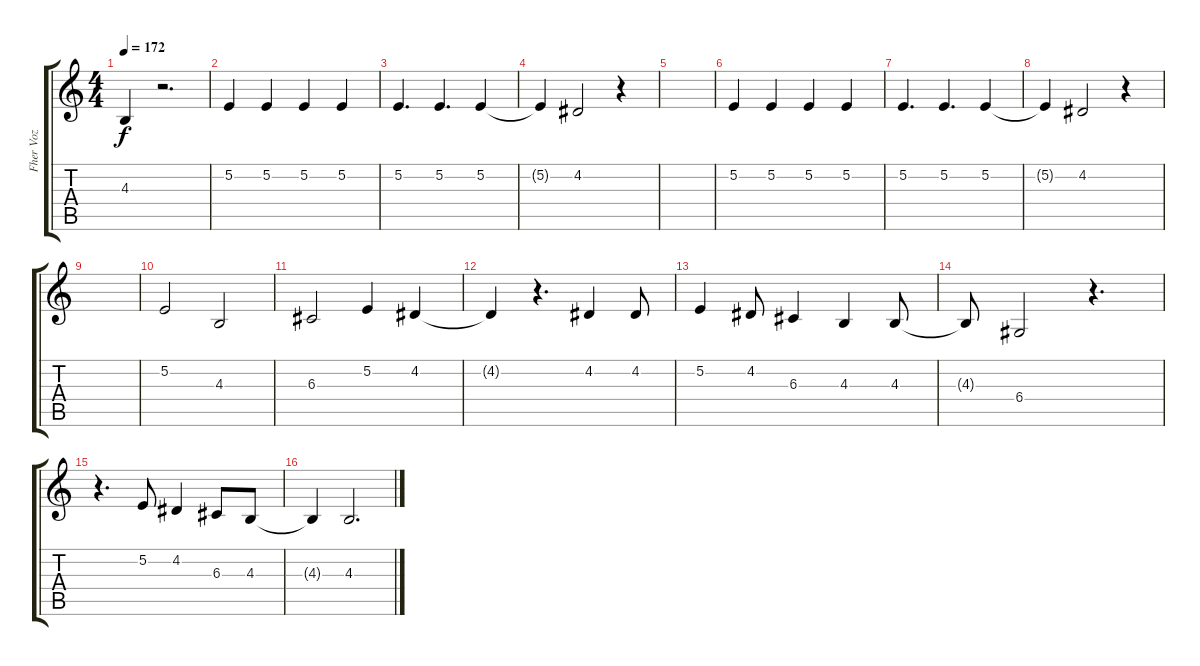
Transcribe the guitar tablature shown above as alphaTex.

\track ("Fher Voz" "Fher Voz") {instrument flute}
\staff {score tabs}
\tuning (E4 B3 G3 D3 A2 E2) {hide}
\ts (4 4)
\tempo 172
\clef g2
\ks c
4.3{t}.4{dy f} r.2{d} |
5.2.4 5.2.4 5.2.4 5.2.4 |
5.2.4{d} 5.2.4{d} 5.2.4 |
5.2{t}.4 4.2.2 r.4 |
|
5.2.4 5.2.4 5.2.4 5.2.4 |
5.2.4{d} 5.2.4{d} 5.2.4 |
5.2{t}.4 4.2.2 r.4 |
|
5.2.2 4.3.2 |
6.3.2 5.2.4 4.2.4 |
4.2{t}.4 r.4{d} 4.2.4 4.2.8 |
5.2.4 4.2.8 6.3.4 4.3.4 4.3.8 |
4.3{t}.8 6.4.2 r.4{d} |
r.4{d} 5.2.8 4.2.4 6.3.8 4.3.8 |
4.3{t}.4 4.3.2{d}
